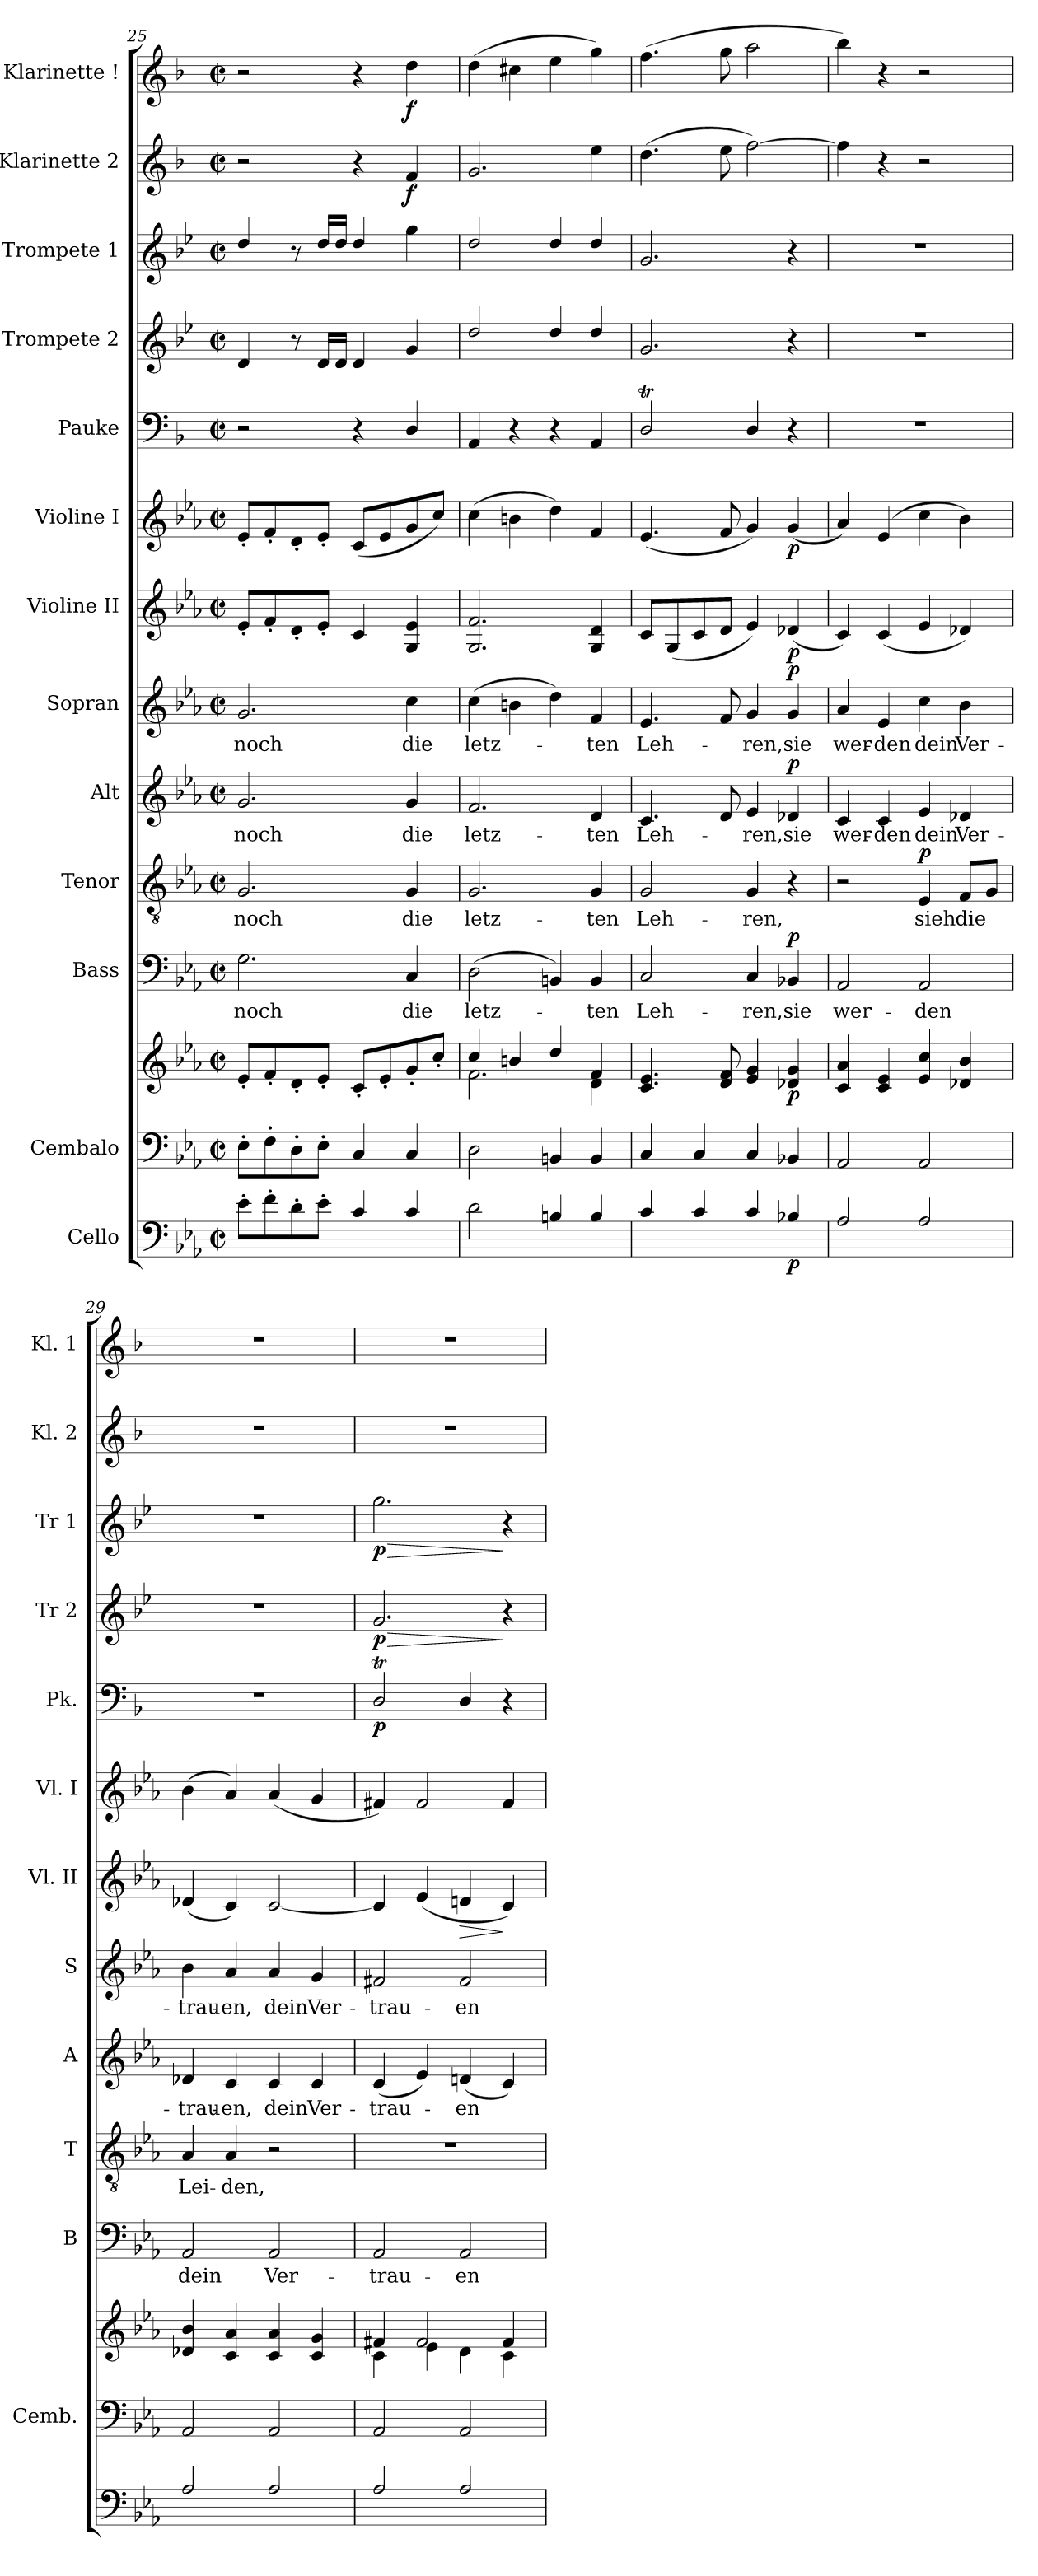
**kern	**dynam	**kern	**kern	**dynam	**kern	**text	**dynam	**kern	**text	**dynam	**kern	**text	**dynam	**kern	**text	**dynam	**kern	**dynam	**kern	**dynam	**kern	**dynam	**kern	**dynam	**kern	**dynam	**kern	**dynam	**kern	**dynam
*part13	*part13	*part12	*part12	*part12	*part11	*part11	*part11	*part10	*part10	*part10	*part9	*part9	*part9	*part8	*part8	*part8	*part7	*part7	*part6	*part6	*part5	*part5	*part4	*part4	*part3	*part3	*part2	*part2	*part1	*part1
*staff14	*staff14	*staff13	*staff12	*staff12/13	*staff11	*staff11	*staff11	*staff10	*staff10	*staff10	*staff9	*staff9	*staff9	*staff8	*staff8	*staff8	*staff7	*staff7	*staff6	*staff6	*staff5	*staff5	*staff4	*staff4	*staff3	*staff3	*staff2	*staff2	*staff1	*staff1
*I"Cello	*	*I"Cembalo	*	*	*I"Bass	*	*	*I"Tenor	*	*	*I"Alt	*	*	*I"Sopran	*	*	*I"Violine II	*	*I"Violine I	*	*I"Pauke	*	*I"Trompete 2	*	*I"Trompete 1	*	*I"Klarinette 2	*	*I"Klarinette !	*
*	*	*I'Cemb.	*	*	*I'B	*	*	*I'T	*	*	*I'A	*	*	*I'S	*	*	*I'Vl. II	*	*I'Vl. I	*	*I'Pk.	*	*I'Tr 2	*	*I'Tr 1	*	*I'Kl. 2	*	*I'Kl. 1	*
*clefF4	*	*clefF4	*clefG2	*	*clefF4	*	*	*clefGv2	*	*	*clefG2	*	*	*clefG2	*	*	*clefG2	*	*clefG2	*	*clefF4	*	*clefG2	*	*clefG2	*	*clefG2	*	*clefG2	*
*ITrd7c12	*	*	*	*	*	*	*	*	*	*	*	*	*	*	*	*	*	*	*	*	*ITrd1c2	*	*ITrd4c7	*	*ITrd4c7	*	*ITrd1c2	*	*ITrd1c2	*
*k[b-e-a-]	*	*k[b-e-a-]	*k[b-e-a-]	*	*k[b-e-a-]	*	*	*k[b-e-a-]	*	*	*k[b-e-a-]	*	*	*k[b-e-a-]	*	*	*k[b-e-a-]	*	*k[b-e-a-]	*	*k[b-e-a-]	*	*k[b-e-a-]	*	*k[b-e-a-]	*	*k[b-e-a-]	*	*k[b-e-a-]	*
*E-:	*	*E-:	*E-:	*	*E-:	*	*	*E-:	*	*	*E-:	*	*	*E-:	*	*	*E-:	*	*E-:	*	*E-:	*	*E-:	*	*E-:	*	*E-:	*	*E-:	*
*M2/2	*	*M2/2	*M2/2	*	*M2/2	*	*	*M2/2	*	*	*M2/2	*	*	*M2/2	*	*	*M2/2	*	*M2/2	*	*M2/2	*	*M2/2	*	*M2/2	*	*M2/2	*	*M2/2	*
*met(c|)	*	*met(c|)	*met(c|)	*	*met(c|)	*	*	*met(c|)	*	*	*met(c|)	*	*	*met(c|)	*	*	*met(c|)	*	*met(c|)	*	*met(c|)	*	*met(c|)	*	*met(c|)	*	*met(c|)	*	*met(c|)	*
=25	=25	=25	=25	=25	=25	=25	=25	=25	=25	=25	=25	=25	=25	=25	=25	=25	=25	=25	=25	=25	=25	=25	=25	=25	=25	=25	=25	=25	=25	=25
!	!	!	!	!	!	!LO:LY:b	!	!	!LO:LY:b	!	!	!LO:LY:b	!	!	!LO:LY:b	!	!	!	!	!	!	!	!	!	!	!	!	!	!	!
8E-'>\L	.	8E-'>\L	8e-'</L	.	2.G\	noch	.	2.G/	noch	.	2.g/	noch	.	2.g/	noch	.	8e-'</L	.	8e-'</L	.	2r	.	4G/	.	4g/	.	2r	.	2r	.
8F'>\	.	8F'>\	8f'</	.	.	.	.	.	.	.	.	.	.	.	.	.	8f'</	.	8f'</	.	.	.	.	.	.	.	.	.	.	.
8D'>\	.	8D'>\	8d'</	.	.	.	.	.	.	.	.	.	.	.	.	.	8d'</	.	8d'</	.	.	.	8r	.	8r	.	.	.	.	.
8E-'>\J	.	8E-'>\J	8e-'</J	.	.	.	.	.	.	.	.	.	.	.	.	.	8e-'</J	.	8e-'</J	.	.	.	16G/LL	.	16g/LL	.	.	.	.	.
.	.	.	.	.	.	.	.	.	.	.	.	.	.	.	.	.	.	.	.	.	.	.	16G/JJ	.	16g/JJ	.	.	.	.	.
4C/	.	4C/	8c'</L	.	.	.	.	.	.	.	.	.	.	.	.	.	4c/	.	(<8c/L	.	4r	.	4G/	.	4g/	.	4r	.	4r	.
.	.	.	8e-'</	.	.	.	.	.	.	.	.	.	.	.	.	.	.	.	8e-/	.	.	.	.	.	.	.	.	.	.	.
!	!	!	!	!	!	!LO:LY:b	!	!	!LO:LY:b	!	!	!LO:LY:b	!	!	!LO:LY:b	!	!	!	!	!	!	!	!	!	!	!	!	!LO:DY:b	!	!LO:DY:b
4C/	.	4C/	8g'</	.	4C/	die	.	4G/	die	.	4g/	die	.	4cc\	die	.	4G/ 4e-/	.	8g/	.	4C/	.	4c/	.	4cc\	.	4e-/	f	4cc\	f
.	.	.	8cc'</J	.	.	.	.	.	.	.	.	.	.	.	.	.	.	.	8cc/J)	.	.	.	.	.	.	.	.	.	.	.
=26	=26	=26	=26	=26	=26	=26	=26	=26	=26	=26	=26	=26	=26	=26	=26	=26	=26	=26	=26	=26	=26	=26	=26	=26	=26	=26	=26	=26	=26	=26
*	*	*	*^	*	*	*	*	*	*	*	*	*	*	*	*	*	*	*	*	*	*	*	*	*	*	*	*	*	*	*
!	!	!	!	!	!	!	!LO:LY:b	!	!	!LO:LY:b	!	!	!LO:LY:b	!	!	!LO:LY:b	!	!	!	!	!	!	!	!	!	!	!	!	!	!	!
2D\	.	2D\	4cc/	2.f\	.	(>2D\	letz-	.	2.G/	letz-	.	2.f/	letz-	.	(>4cc\	letz-	.	2.G/ 2.f/	.	(>4cc\	.	4GG/	.	2g/	.	2g/	.	2.f/	.	(>4cc\	.
.	.	.	4bn/	.	.	.	.	.	.	.	.	.	.	.	4bn\	.	.	.	.	4bn\	.	4r	.	.	.	.	.	.	.	4bn\	.
4BBn/	.	4BBn/	4dd/	.	.	4BBn/)	.	.	.	.	.	.	.	.	4dd\)	.	.	.	.	4dd\)	.	4r	.	4g/	.	4g/	.	.	.	4dd\	.
!	!	!	!	!	!	!	!LO:LY:b	!	!	!LO:LY:b	!	!	!LO:LY:b	!	!	!LO:LY:b	!	!	!	!	!	!	!	!	!	!	!	!	!	!	!
4BB/	.	4BB/	4f/	4d\	.	4BB/	-ten	.	4G/	-ten	.	4d/	-ten	.	4f/	-ten	.	4G/ 4d/	.	4f/	.	4GG/	.	4g/	.	4g/	.	4dd\	.	4ff\)	.
=27	=27	=27	=27	=27	=27	=27	=27	=27	=27	=27	=27	=27	=27	=27	=27	=27	=27	=27	=27	=27	=27	=27	=27	=27	=27	=27	=27	=27	=27	=27	=27
!	!	!	!	!	!	!	!LO:LY:b	!	!	!LO:LY:b	!	!	!LO:LY:b	!	!	!LO:LY:b	!	!	!	!	!	!	!	!	!	!	!	!	!	!	!
*	*	*	*v	*v	*	*	*	*	*	*	*	*	*	*	*	*	*	*	*	*	*	*	*	*	*	*	*	*	*	*	*
4C/	.	4C/	4.c/ 4.e-/	.	2C/	Leh-	.	2G/	Leh-	.	4.c/	Leh-	.	4.e-/	Leh-	.	8c/L	.	(<4.e-/	.	2CT/	.	2.c/	.	2.c/	.	(>4.cc\	.	(>4.ee-\	.
.	.	.	.	.	.	.	.	.	.	.	.	.	.	.	.	.	(<8G/	.	.	.	.	.	.	.	.	.	.	.	.	.
4C/	.	4C/	.	.	.	.	.	.	.	.	.	.	.	.	.	.	8c/	.	.	.	.	.	.	.	.	.	.	.	.	.
.	.	.	8d/ 8f/	.	.	.	.	.	.	.	8d/	.	.	8f/	.	.	8d/J	.	8f/	.	.	.	.	.	.	.	8dd\	.	8ff\	.
!	!	!	!	!	!	!LO:LY:b	!	!	!LO:LY:b	!	!	!LO:LY:b	!	!	!LO:LY:b	!	!	!	!	!	!	!	!	!	!	!	!	!	!	!
4C/	.	4C/	4e-/ 4g/	.	4C/	-ren,	.	4G/	-ren,	.	4e-/	-ren,	.	4g/	-ren,	.	4e-/)	.	4g/)	.	4CTTT/	.	.	.	.	.	[2ee-\)	.	2gg\	.
!	!LO:DY:b	!	!	!LO:DY:b	!	!LO:LY:b	!LO:DY:a	!	!	!	!	!LO:LY:b	!LO:DY:a	!	!LO:LY:b	!LO:DY:a	!	!LO:DY:b	!	!LO:DY:b	!	!	!	!	!	!	!	!	!	!
4BB-X/	p	4BB-X/	4d-X/ 4g/	p	4BB-X/	sie	p	4r	.	.	4d-X/	sie	p	4g/	sie	p	(<4d-X/	p	(<4g/	p	4r	.	4r	.	4r	.	.	.	.	.
!!LO:PB:g=z
=28	=28	=28	=28	=28	=28	=28	=28	=28	=28	=28	=28	=28	=28	=28	=28	=28	=28	=28	=28	=28	=28	=28	=28	=28	=28	=28	=28	=28	=28	=28
!	!	!	!	!	!	!LO:LY:b	!	!	!	!	!	!LO:LY:b	!	!	!LO:LY:b	!	!	!	!	!	!	!	!	!	!	!	!	!	!	!
2AA-/	.	2AA-/	4c/ 4a-/	.	2AA-/	wer-	.	2r	.	.	4c/	wer-	.	4a-/	wer-	.	4c/)	.	4a-/)	.	1r	.	1r	.	1r	.	4ee-\]	.	4aa-\)	.
!	!	!	!	!	!	!	!	!	!	!	!	!LO:LY:b	!	!	!LO:LY:b	!	!	!	!	!	!	!	!	!	!	!	!	!	!	!
.	.	.	4c/ 4e-/	.	.	.	.	.	.	.	4c/	-den	.	4e-/	-den	.	(<4c/	.	(4e-/	.	.	.	.	.	.	.	4r	.	4r	.
!	!	!	!	!	!	!LO:LY:b	!	!	!LO:LY:b	!LO:DY:a	!	!LO:LY:b	!	!	!LO:LY:b	!	!	!	!	!	!	!	!	!	!	!	!	!	!	!
2AA-/	.	2AA-/	4e-/ 4cc/	.	2AA-/	-den	.	4E-/	sieh	p	4e-/	dein	.	4cc\	dein	.	4e-/	.	4cc\	.	.	.	.	.	.	.	2r	.	2r	.
!	!	!	!	!	!	!	!	!	!LO:LY:b	!	!	!LO:LY:b	!	!	!LO:LY:b	!	!	!	!	!	!	!	!	!	!	!	!	!	!	!
.	.	.	4d-X/ 4b-/	.	.	.	.	8F/L	die	.	4d-X/	Ver-	.	4b-\	Ver-	.	4d-X/)	.	4b-\)	.	.	.	.	.	.	.	.	.	.	.
.	.	.	.	.	.	.	.	8G/J	.	.	.	.	.	.	.	.	.	.	.	.	.	.	.	.	.	.	.	.	.	.
=29	=29	=29	=29	=29	=29	=29	=29	=29	=29	=29	=29	=29	=29	=29	=29	=29	=29	=29	=29	=29	=29	=29	=29	=29	=29	=29	=29	=29	=29	=29
!	!	!	!	!	!	!LO:LY:b	!	!	!LO:LY:b	!	!	!LO:LY:b	!	!	!LO:LY:b	!	!	!	!	!	!	!	!	!	!	!	!	!	!	!
2AA-/	.	2AA-/	4d-X/ 4b-/	.	2AA-/	dein	.	4A-/	Lei-	.	4d-X/	-trau-	.	4b-\	-trau-	.	(<4d-X/	.	(>4b-\	.	1r	.	1r	.	1r	.	1r	.	1r	.
!	!	!	!	!	!	!	!	!	!LO:LY:b	!	!	!LO:LY:b	!	!	!LO:LY:b	!	!	!	!	!	!	!	!	!	!	!	!	!	!	!
.	.	.	4c/ 4a-/	.	.	.	.	4A-/	-den,	.	4c/	-en,	.	4a-/	-en,	.	4c/)	.	4a-/)	.	.	.	.	.	.	.	.	.	.	.
!	!	!	!	!	!	!LO:LY:b	!	!	!	!	!	!LO:LY:b	!	!	!LO:LY:b	!	!	!	!	!	!	!	!	!	!	!	!	!	!	!
2AA-/	.	2AA-/	4c/ 4a-/	.	2AA-/	Ver-	.	2r	.	.	4c/	dein	.	4a-/	dein	.	[2c/	.	(<4a-/	.	.	.	.	.	.	.	.	.	.	.
!	!	!	!	!	!	!	!	!	!	!	!	!LO:LY:b	!	!	!LO:LY:b	!	!	!	!	!	!	!	!	!	!	!	!	!	!	!
.	.	.	4c/ 4g/	.	.	.	.	.	.	.	4c/	Ver-	.	4g/	Ver-	.	.	.	4g/	.	.	.	.	.	.	.	.	.	.	.
=30	=30	=30	=30	=30	=30	=30	=30	=30	=30	=30	=30	=30	=30	=30	=30	=30	=30	=30	=30	=30	=30	=30	=30	=30	=30	=30	=30	=30	=30	=30
*	*	*	*^	*	*	*	*	*	*	*	*	*	*	*	*	*	*	*	*	*	*	*	*	*	*	*	*	*	*	*
!	!	!	!	!	!	!	!LO:LY:b	!	!	!	!	!	!LO:LY:b	!	!	!LO:LY:b	!	!	!	!	!	!	!LO:DY:b	!	!LO:HP:b	!	!LO:HP:b	!	!	!	!
!	!	!	!	!	!	!	!	!	!	!	!	!	!	!	!	!	!	!	!	!	!	!	!	!	!LO:DY:n=1:b	!	!LO:DY:n=1:b	!	!	!	!
2AA-/	.	2AA-/	4f#X/	4c\	.	2AA-/	-trau-	.	1r	.	.	(<4c/	-trau-	.	2f#X/	-trau-	.	4c/]	.	4f#X/)	.	2CT/	p	2.c/	> p	2.cc\	> p	1r	.	1r	.
.	.	.	2f#/	4e-\	.	.	.	.	.	.	.	4e-/)	.	.	.	.	.	(<4e-/	.	2f#/	.	.	.	.	.	.	.	.	.	.	.
!	!	!	!	!	!	!	!LO:LY:b	!	!	!	!	!	!LO:LY:b	!	!	!LO:LY:b	!	!	!LO:HP:b	!	!	!	!	!	!	!	!	!	!	!	!
2AA-/	.	2AA-/	.	4d\	.	2AA-/	-en	.	.	.	.	(<4dn/	-en	.	2f#/	-en	.	4dn/	>	.	.	4CTTT/	.	.	.	.	.	.	.	.	.
.	.	.	4f#/	4c\	.	.	.	.	.	.	.	4c/)	.	.	.	.	.	4c/)	]	4f#/	.	4r	.	4r	]	4r	]	.	.	.	.
*	*	*	*v	*v	*	*	*	*	*	*	*	*	*	*	*	*	*	*	*	*	*	*	*	*	*	*	*	*	*	*	*
=	=	=	=	=	=	=	=	=	=	=	=	=	=	=	=	=	=	=	=	=	=	=	=	=	=	=	=	=	=	=
*-	*-	*-	*-	*-	*-	*-	*-	*-	*-	*-	*-	*-	*-	*-	*-	*-	*-	*-	*-	*-	*-	*-	*-	*-	*-	*-	*-	*-	*-	*-
